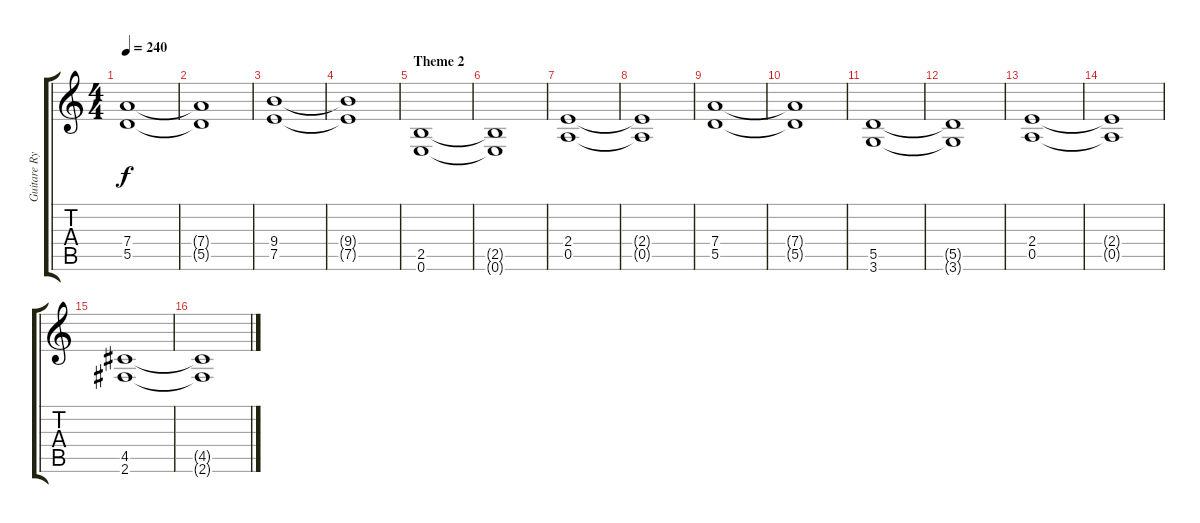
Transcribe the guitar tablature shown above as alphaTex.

\track ("Guitare Rythme" "Guitare Ry") {instrument overdrivenguitar}
\staff {score tabs}
\tuning (E4 B3 G3 D3 A2 E2) {hide}
\ts (4 4)
\tempo 240
\clef g2
\ks c
(7.4 5.5).1{dy f} |
(7.4{t} 5.5{t}).1 |
(9.4 7.5).1 |
(9.4{t} 7.5{t}).1 |
\section ("" "Theme 2")
(2.5 0.6).1 |
(2.5{t} 0.6{t}).1 |
(2.4 0.5).1 |
(2.4{t} 0.5{t}).1 |
(7.4 5.5).1 |
(7.4{t} 5.5{t}).1 |
(5.5 3.6).1 |
(5.5{t} 3.6{t}).1 |
(2.4 0.5).1 |
(2.4{t} 0.5{t}).1 |
(4.5 2.6).1 |
(4.5{t} 2.6{t}).1
